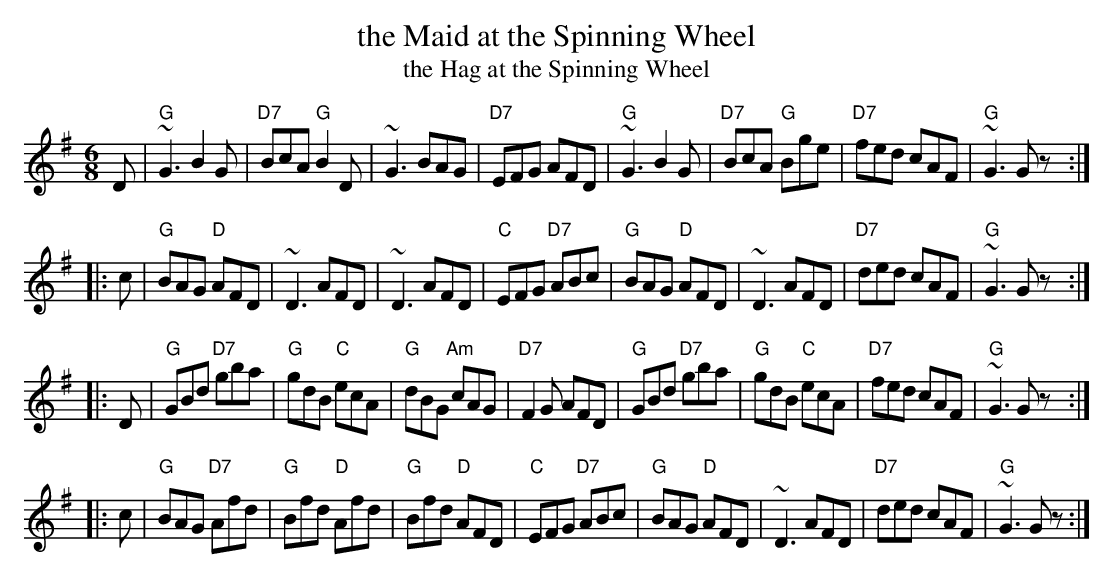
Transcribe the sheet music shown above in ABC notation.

X:1
T: the Maid at the Spinning Wheel
T: the Hag at the Spinning Wheel
M: 6/8
L: 1/8
K: G
D \
| "G"~G3 B2G | "D7"BcA "G"B2D |     ~G3 BAG | "D7"EFG AFD \
| "G"~G3 B2G | "D7"BcA "G"Bge | "D7"fed cAF | "G"~G3 Gz :|
|: c \
| "G"BAG "D"AFD | ~D3 AFD |     ~D3 AFD | "C"EFG "D7"ABc \
| "G"BAG "D"AFD | ~D3 AFD | "D7"ded cAF | "G"~G3 Gz :|
|: D \
| "G"GBd "D7"gba | "G"gdB "C"ecA |  "G"dBG "Am"cAG | "D7"F2G AFD \
| "G"GBd "D7"gba | "G"gdB "C"ecA | "D7"fed     cAF | "G"~G3 Gz :|
|: c \
| "G"BAG "D7"Afd | "G"Bfd "D"Afd |  "G"Bfd "D"AFD | "C"EFG "D7"ABc \
| "G"BAG  "D"AFD |    ~D3    AFD | "D7"ded    cAF | "G"~G3 Gz :|
